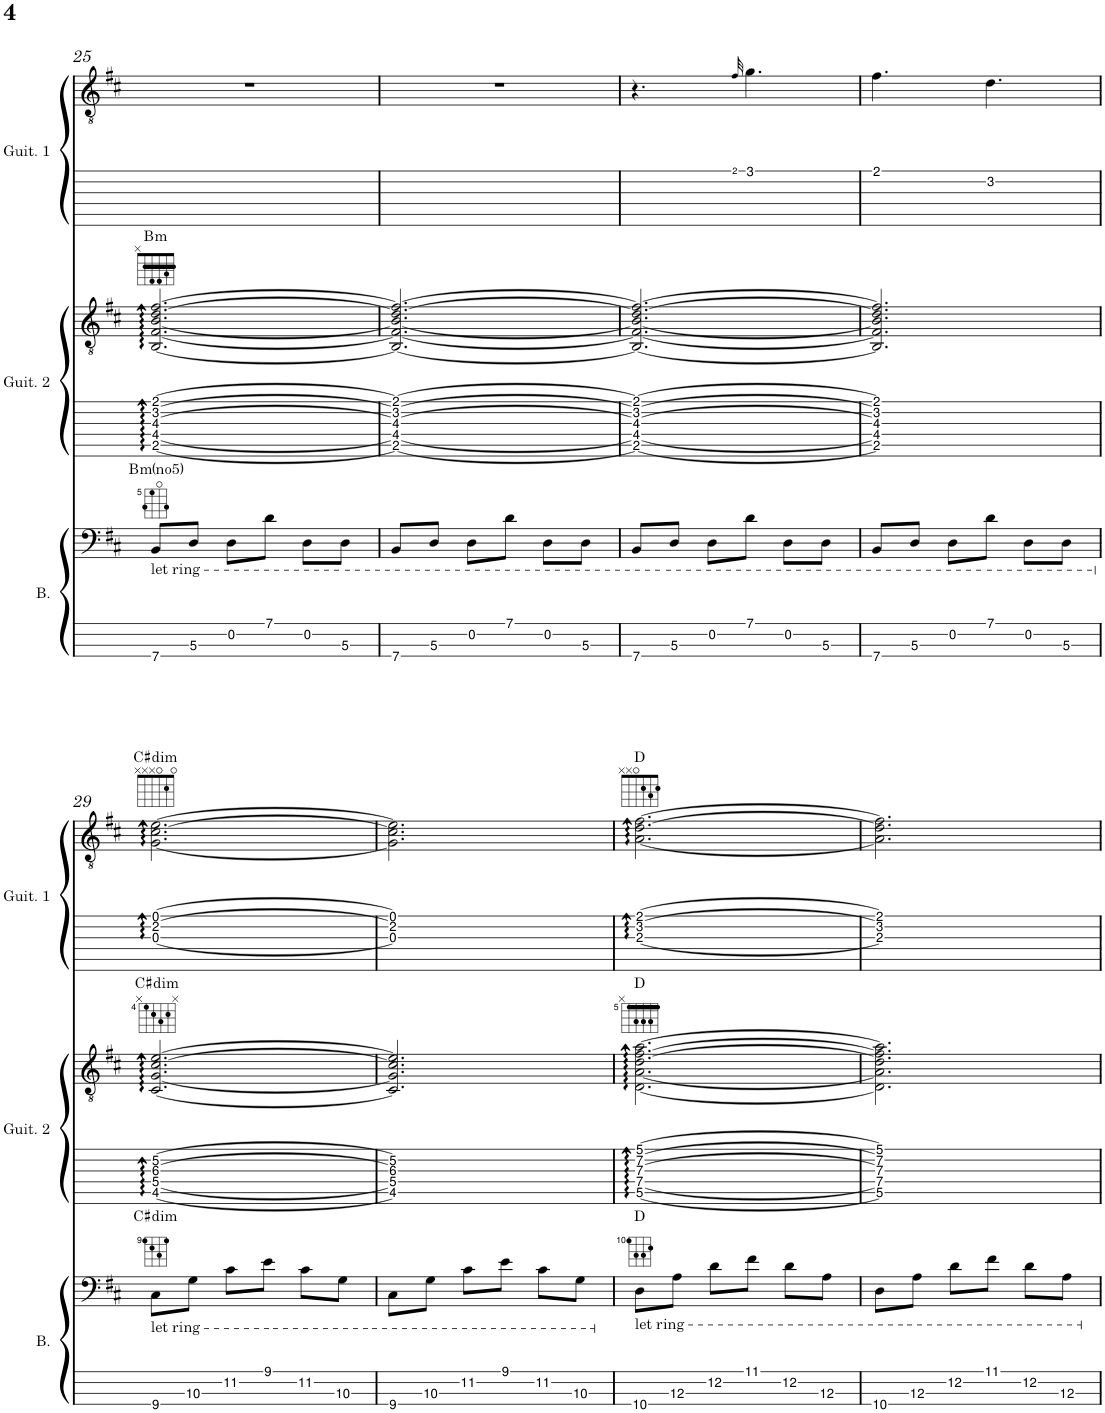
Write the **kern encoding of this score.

**kern	**kern	**harte	**kern	**kern	**harte	**kern	**kern	**harte
*part3	*part3	*part3	*part2	*part2	*part2	*part1	*part1	*part1
*staff6	*staff5	*	*staff4	*staff3	*	*staff2	*staff1	*
*I"Bass	*	*	*I"Guitar 2	*	*	*I"Guitar 1	*	*
*I'B.	*	*	*I'Guit. 2	*	*	*I'Guit. 1	*	*
!!LO:PB:g=z
*	*clefF4	*	*	*clefGv2	*	*	*clefGv2	*
*Trd7c12	*Trd7c12	*	*	*	*	*	*	*
*k[f#c#]	*k[f#c#]	*	*k[f#c#]	*k[f#c#]	*	*k[f#c#]	*k[f#c#]	*
*M3/4	*M3/4	*	*M3/4	*M3/4	*	*M3/4	*M3/4	*
=25	=25	=25	=25	=25	=25	=25	=25	=25
!	!LO:TX:b:t=let ring	!LO:H:kt=m	!	!	!LO:H:kt=m	!	!	!
8BBL	8BB/L	B:min(*5)	[2.BB [2.F# [2.B [2.d [2.f#	[2.BB/ [2.F#/ [2.B/ [2.d/ [2.f#/	B:min	2.r	2.r	.
8DJ	8D/J	.	.	.	.	.	.	.
8DL	8D\L	.	.	.	.	.	.	.
8dJ	8d\J	.	.	.	.	.	.	.
8DL	8D\L	.	.	.	.	.	.	.
8DJ	8D\J	.	.	.	.	.	.	.
=26	=26	=26	=26	=26	=26	=26	=26	=26
8BBL	8BB/L	.	2.BB_ 2.F#_ 2.B_ 2.d_ 2.f#_	2.BB/_ 2.F#/_ 2.B/_ 2.d/_ 2.f#/_	.	2.r	2.r	.
8DJ	8D/J	.	.	.	.	.	.	.
8DL	8D\L	.	.	.	.	.	.	.
8dJ	8d\J	.	.	.	.	.	.	.
8DL	8D\L	.	.	.	.	.	.	.
8DJ	8D\J	.	.	.	.	.	.	.
=27	=27	=27	=27	=27	=27	=27	=27	=27
8BBL	8BB/L	.	2.BB_ 2.F#_ 2.B_ 2.d_ 2.f#_	2.BB/_ 2.F#/_ 2.B/_ 2.d/_ 2.f#/_	.	4.r	4.r	.
8DJ	8D/J	.	.	.	.	.	.	.
8DL	8D\L	.	.	.	.	.	.	.
.	.	.	.	.	.	qf#	32qf#/	.
8dJ	8d\J	.	.	.	.	4.g	4.g\	.
8DL	8D\L	.	.	.	.	.	.	.
8DJ	8D\J	.	.	.	.	.	.	.
=28	=28	=28	=28	=28	=28	=28	=28	=28
8BBL	8BB/L	.	2.BB] 2.F#] 2.B] 2.d] 2.f#]	2.BB/] 2.F#/] 2.B/] 2.d/] 2.f#/]	.	4.f#	4.f#\	.
8DJ	8D/J	.	.	.	.	.	.	.
8DL	8D\L	.	.	.	.	.	.	.
8dJ	8d\J	.	.	.	.	4.d	4.d\	.
8DL	8D\L	.	.	.	.	.	.	.
8DJ	8D\J	.	.	.	.	.	.	.
!!LO:LB:g=z
=29	=29	=29	=29	=29	=29	=29	=29	=29
!	!LO:TX:b:t=let ring	!LO:H:kt=dim	!	!	!LO:H:kt=dim	!	!	!LO:H:kt=dim
8C#L	8C#\L	C#:dim	[2.C# [2.G [2.c# [2.e	[2.C#/ [2.G/ [2.c#/ [2.e/	C#:dim	[2.G [2.c# [2.e	[2.G\ [2.c#\ [2.e\	C#:dim
8GJ	8G\J	.	.	.	.	.	.	.
8c#L	8c#\L	.	.	.	.	.	.	.
8eJ	8e\J	.	.	.	.	.	.	.
8c#L	8c#\L	.	.	.	.	.	.	.
8GJ	8G\J	.	.	.	.	.	.	.
=30	=30	=30	=30	=30	=30	=30	=30	=30
8C#L	8C#\L	.	2.C#] 2.G] 2.c#] 2.e]	2.C#/] 2.G/] 2.c#/] 2.e/]	.	2.G] 2.c#] 2.e]	2.G\] 2.c#\] 2.e\]	.
8GJ	8G\J	.	.	.	.	.	.	.
8c#L	8c#\L	.	.	.	.	.	.	.
8eJ	8e\J	.	.	.	.	.	.	.
8c#L	8c#\L	.	.	.	.	.	.	.
8GJ	8G\J	.	.	.	.	.	.	.
=31	=31	=31	=31	=31	=31	=31	=31	=31
!	!LO:TX:b:t=let ring	!	!	!	!	!	!	!
8DL	8D\L	D:maj	[2.D [2.A [2.d [2.f# [2.a	[2.D\ [2.A\ [2.d\ [2.f#\ [2.a\	D:maj	[2.A [2.d [2.f#	[2.A\ [2.d\ [2.f#\	D:maj
8AJ	8A\J	.	.	.	.	.	.	.
8dL	8d\L	.	.	.	.	.	.	.
8f#J	8f#\J	.	.	.	.	.	.	.
8dL	8d\L	.	.	.	.	.	.	.
8AJ	8A\J	.	.	.	.	.	.	.
=32	=32	=32	=32	=32	=32	=32	=32	=32
8DL	8D\L	.	2.D] 2.A] 2.d] 2.f#] 2.a]	2.D\] 2.A\] 2.d\] 2.f#\] 2.a\]	.	2.A] 2.d] 2.f#]	2.A\] 2.d\] 2.f#\]	.
8AJ	8A\J	.	.	.	.	.	.	.
8dL	8d\L	.	.	.	.	.	.	.
8f#J	8f#\J	.	.	.	.	.	.	.
8dL	8d\L	.	.	.	.	.	.	.
8AJ	8A\J	.	.	.	.	.	.	.
=	=	=	=	=	=	=	=	=
*-	*-	*-	*-	*-	*-	*-	*-	*-
